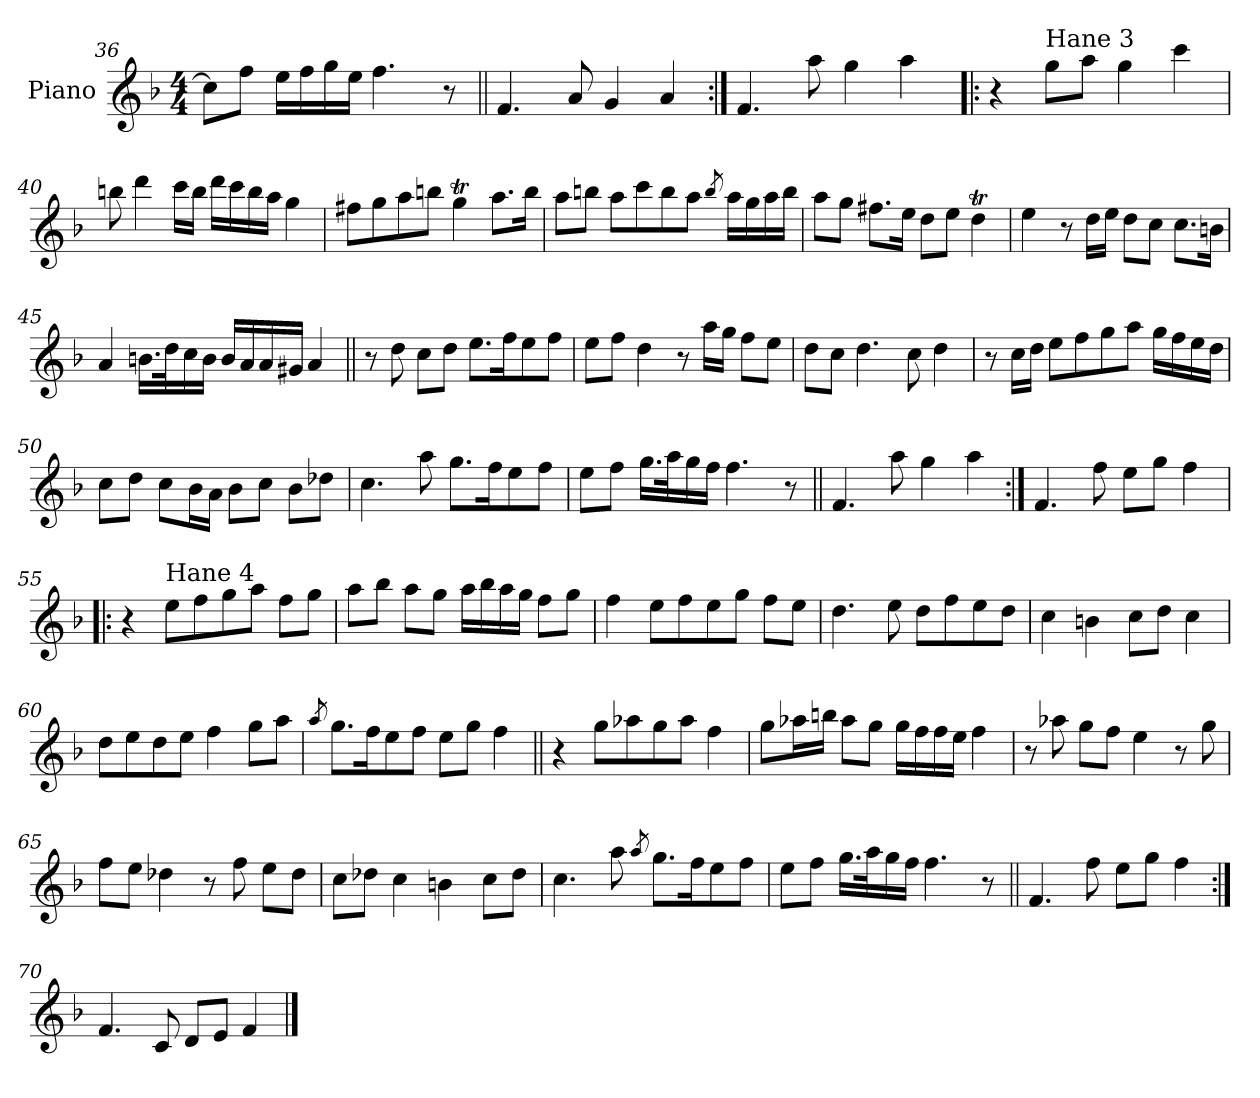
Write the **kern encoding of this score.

**kern
*part1
*staff1
*I"Piano
*I'Pno.
*clefG2
*k[b-]
*M4/4
=36
8cc\L]
8ff\J
16ee\LL
16ff\
16gg\
16ee\JJ
4.ff\
8r
=37||
4.f/
8a/
4g/
4a/
=38:|!
4.f/
8aa\
4gg\
4aa\
!!LO:LB:g=z
=39!|:
4r
!LO:TX:a:t=Hane 3
8gg\L
8aa\J
4gg\
4ccc\
=40
8bbn\
4ddd\
16ccc\LL
16bb\JJ
16ddd\LL
16ccc\
16bb\
16aa\JJ
4gg\
=41
8ff#X\L
8gg\
8aa\
8bbn\J
4ggT\
8.aa\L
16bb\Jk
=42
8aa\L
8bbn\J
8aa\L
8ccc\
8bb\
8aa\J
8qbb/
16aa\LL
16gg\
16aa\
16bb\JJ
!!LO:LB:g=z
=43
8aa\L
8gg\J
8.ff#X\L
16ee\Jk
8dd\L
8ee\J
4ddT\
=44
4ee\
8r
16dd\LL
16ee\JJ
8dd\L
8cc\J
8.cc\L
16bn\Jk
=45
4a/
16.bn\LL
32dd\K
16cc\
16b\JJ
16b/LL
16a/
16a/
16g#X/JJ
4a/
=46||
8r
8dd\
8cc\L
8dd\J
8.ee\L
16ff\K
8ee\
8ff\J
!!LO:PB:g=z
=47
8ee\L
8ff\J
4dd\
8r
16aa\LL
16gg\JJ
8ff\L
8ee\J
=48
8dd\L
8cc\J
4.dd\
8cc\
4dd\
=49
8r
16cc\LL
16dd\JJ
8ee\L
8ff\
8gg\
8aa\J
16gg\LL
16ff\
16ee\
16dd\JJ
=50
8cc\L
8dd\J
8cc\L
16b-\L
16a\JJ
8b-\L
8cc\J
8b-\L
8dd-X\J
=51
4.cc\
8aa\
8.gg\L
16ff\K
8ee\
8ff\J
!!LO:LB:g=z
=52
8ee\L
8ff\J
16.gg\LL
32aa\K
16gg\
16ff\JJ
4.ff\
8r
=53||
4.f/
8aa\
4gg\
4aa\
=54:|!
4.f/
8ff\
8ee\L
8gg\J
4ff\
=55!|:
4r
!LO:TX:a:t=Hane 4
8ee\L
8ff\
8gg\
8aa\J
8ff\L
8gg\J
=56
8aa\L
8bb-\J
8aa\L
8gg\J
16aa\LL
16bb-\
16aa\
16gg\JJ
8ff\L
8gg\J
!!LO:LB:g=z
=57
4ff\
8ee\L
8ff\
8ee\
8gg\J
8ff\L
8ee\J
=58
4.dd\
8ee\
8dd\L
8ff\
8ee\
8dd\J
=59
4cc\
4bn\
8cc\L
8dd\J
4cc\
=60
8dd\L
8ee\
8dd\
8ee\J
4ff\
8gg\L
8aa\J
=61
8qaa/
8.gg\L
16ff\K
8ee\
8ff\J
8ee\L
8gg\J
4ff\
=62||
4r
8gg\L
8aa-X\
8gg\
8aa-\J
4ff\
!!LO:LB:g=z
=63
8gg\L
16aa-X\L
16bbn\JJ
8aa-\L
8gg\J
16gg\LL
16ff\
16ff\
16ee\JJ
4ff\
=64
8r
8aa-X\
8gg\L
8ff\J
4ee\
8r
8gg\
=65
8ff\L
8ee\J
4dd-X\
8r
8ff\
8ee\L
8dd-\J
=66
8cc\L
8dd-X\J
4cc\
4bn\
8cc\L
8dd-\J
=67
4.cc\
8aa\
8qaa/
8.gg\L
16ff\K
8ee\
8ff\J
!!LO:LB:g=z
=68
8ee\L
8ff\J
16.gg\LL
32aa\K
16gg\
16ff\JJ
4.ff\
8r
=69||
4.f/
8ff\
8ee\L
8gg\J
4ff\
=70:|!
4.f/
8c/
8d/L
8e/J
4f/
==
*-
